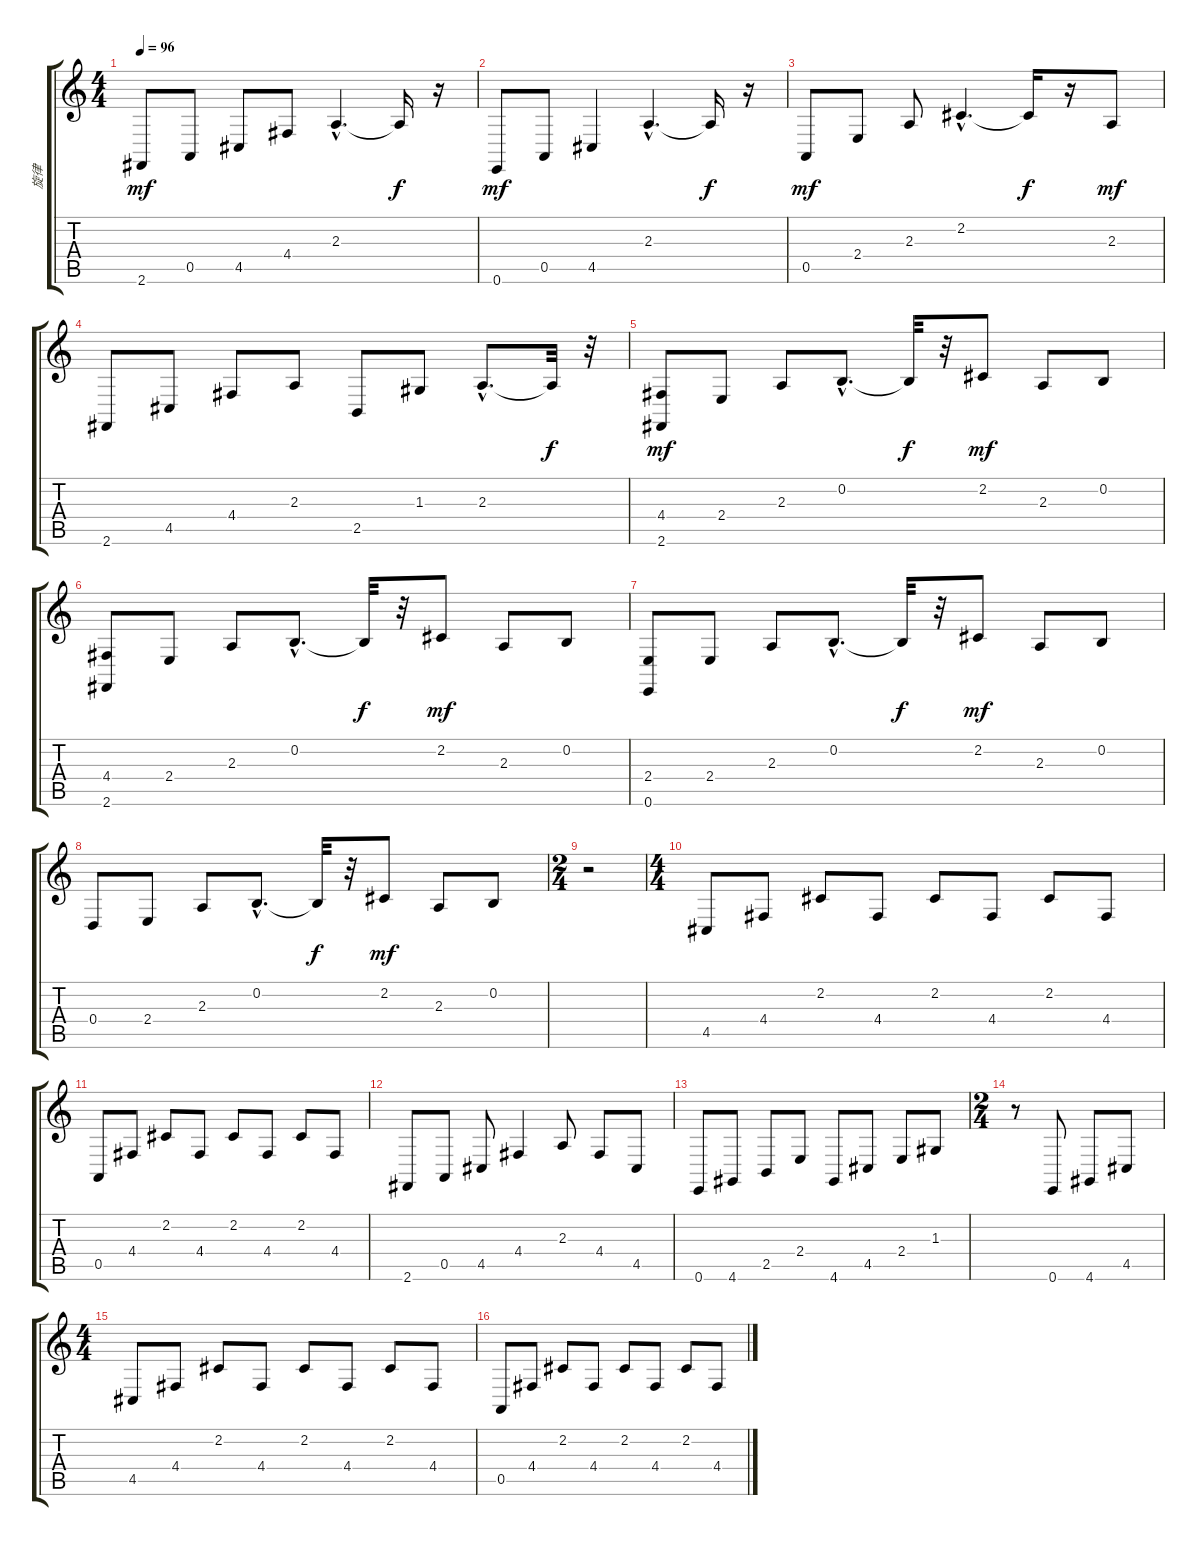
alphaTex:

\track ("旋律" "旋律") {instrument acousticgrandpiano}
\staff {score tabs}
\tuning (E4 B3 G3 D3 A2 E2) {hide}
\ts (4 4)
\tempo 96
\clef g2
\ks c
2.6.8{dy mf} 0.5.8 4.5.8 4.4.8 2.3{hac}.4{d} 2.3{t}.16{dy f} r.16 |
0.6.8{dy mf} 0.5.8 4.5.4 2.3{hac}.4{d} 2.3{t}.16{dy f} r.16 |
0.5.8{dy mf} 2.4.8 2.3.8 2.2{hac}.4{d} 2.2{t}.16{dy f} r.16 2.3.8{dy mf} |
2.6.8 4.5.8 4.4.8 2.3.8 2.5.8 1.3.8 2.3{hac}.8{d} 2.3{t}.32{dy f} r.32 |
(4.4 2.6).8{dy mf} 2.4.8 2.3.8 0.2{hac}.8{d} 0.2{t}.32{dy f} r.32 2.2.8{dy mf} 2.3.8 0.2.8 |
(4.4 2.6).8 2.4.8 2.3.8 0.2{hac}.8{d} 0.2{t}.32{dy f} r.32 2.2.8{dy mf} 2.3.8 0.2.8 |
(2.4 0.6).8 2.4.8 2.3.8 0.2{hac}.8{d} 0.2{t}.32{dy f} r.32 2.2.8{dy mf} 2.3.8 0.2.8 |
0.4.8 2.4.8 2.3.8 0.2{hac}.8{d} 0.2{t}.32{dy f} r.32 2.2.8{dy mf} 2.3.8 0.2.8 |
\ts (2 4)
r.2 |
\ts (4 4)
4.5.8 4.4.8 2.2.8 4.4.8 2.2.8 4.4.8 2.2.8 4.4.8 |
0.5.8 4.4.8 2.2.8 4.4.8 2.2.8 4.4.8 2.2.8 4.4.8 |
2.6.8 0.5.8 4.5.8 4.4.4 2.3.8 4.4.8 4.5.8 |
0.6.8 4.6.8 2.5.8 2.4.8 4.6.8 4.5.8 2.4.8 1.3.8 |
\ts (2 4)
r.8 0.6.8 4.6.8 4.5.8 |
\ts (4 4)
4.5.8 4.4.8 2.2.8 4.4.8 2.2.8 4.4.8 2.2.8 4.4.8 |
0.5.8 4.4.8 2.2.8 4.4.8 2.2.8 4.4.8 2.2.8 4.4.8
